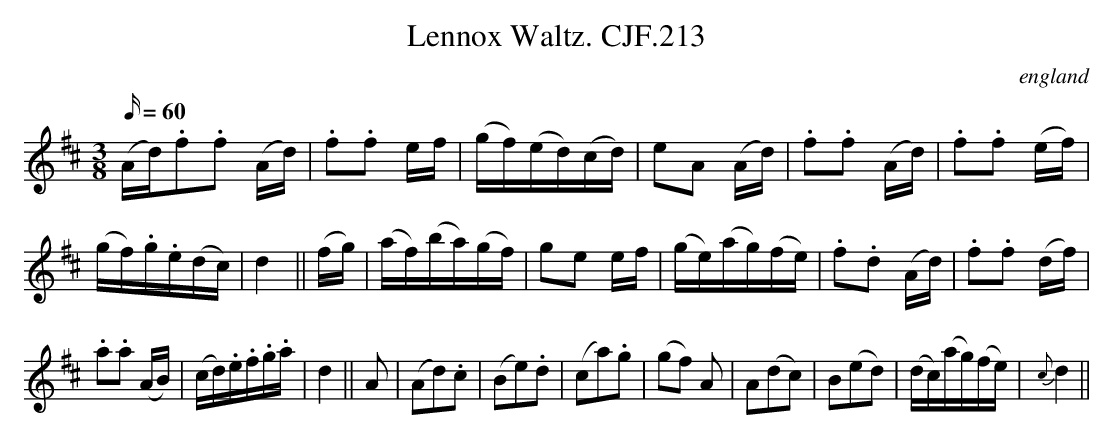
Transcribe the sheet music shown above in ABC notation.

X:1
T:Lennox Waltz. CJF.213
O:england
M:3/8
L:1/16
Q:60
K:D
(Ad).f2.f2 (Ad)|.f2.f2 ef|(gf)(ed)(cd)|e2A2 (Ad)|\
.f2.f2 (Ad)|.f2.f2 (ef)|
(gf).g.e(dc)|d4||(fg)|(af)(ba)(gf)|g2e2 ef|(ge)(ag)(fe)|\
.f2.d2 (Ad)|.f2.f2 (df)|
.a2.a2 (AB)|(cd).e.f.g.a|d4||A2|(A2d2).c2|(B2e2).d2|(c2a2).g2|\
(g2f2) A2|A2(d2c2)|B2(e2d2)|(dc)(ag)(fe)|{c}d4||
